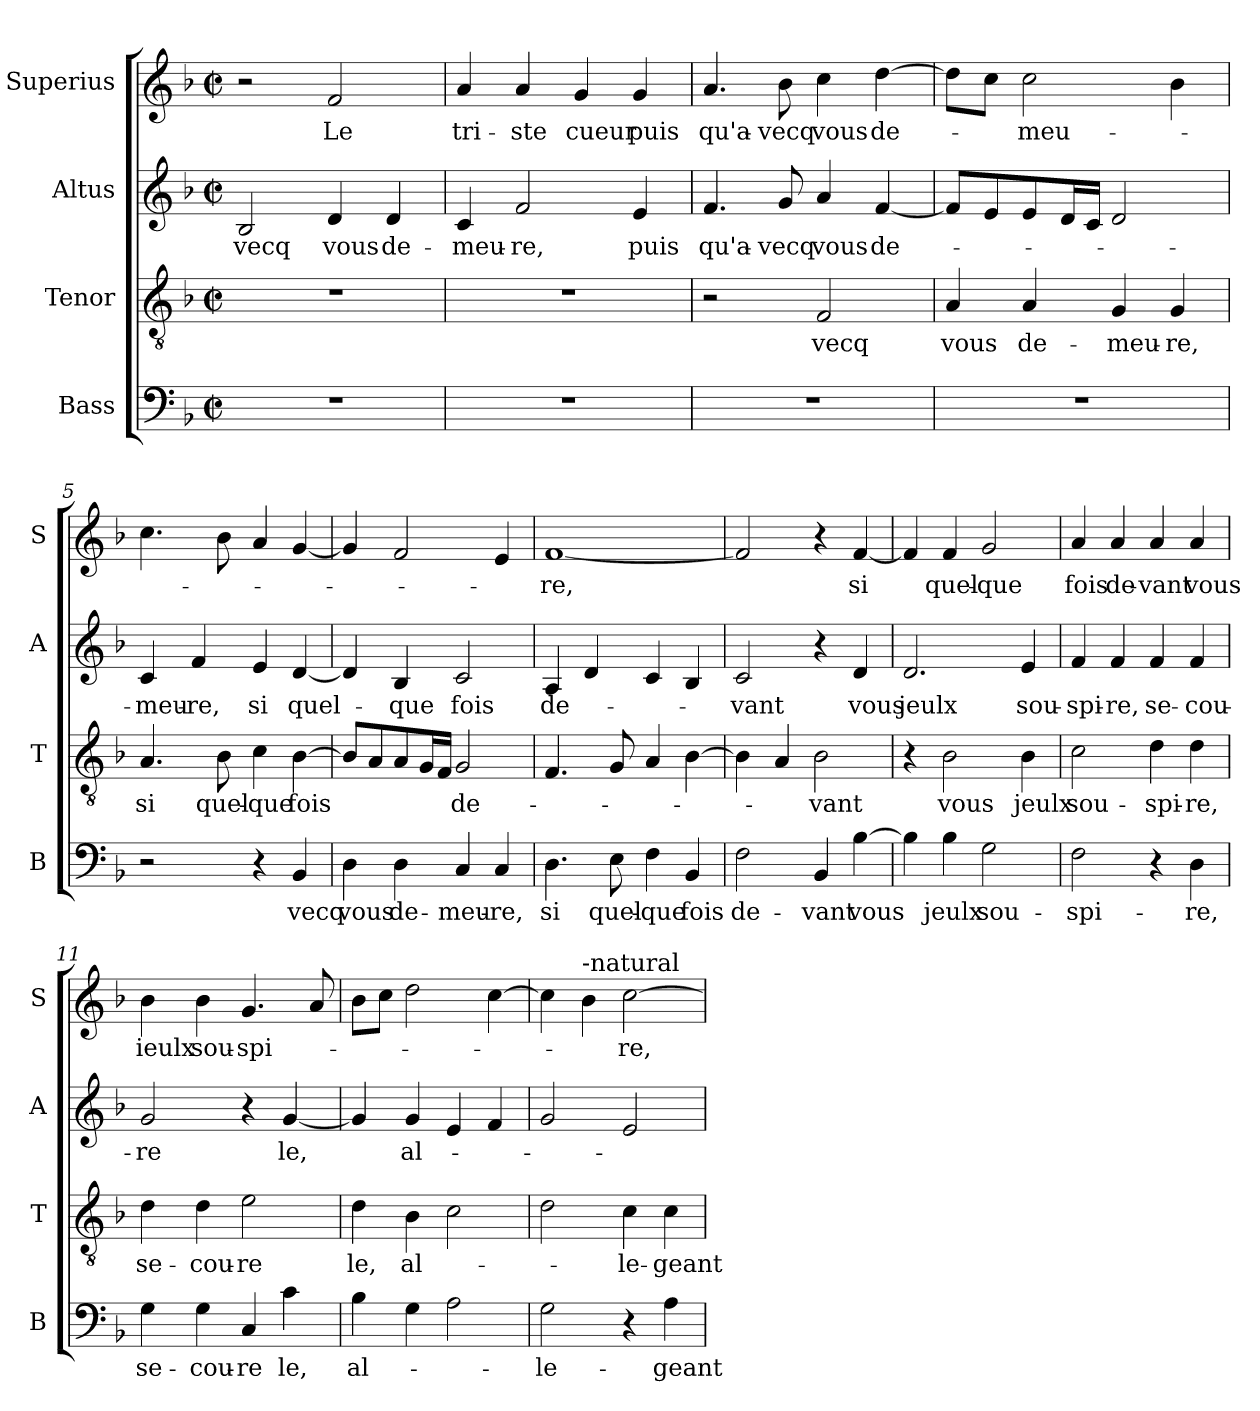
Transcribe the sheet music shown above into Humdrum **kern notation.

**kern	**text	**kern	**text	**kern	**text	**kern	**text
*part4	*part4	*part3	*part3	*part2	*part2	*part1	*part1
*staff4	*staff4	*staff3	*staff3	*staff2	*staff2	*staff1	*staff1
*I"Bass	*	*I"Tenor	*	*I"Altus	*	*I"Superius	*
*I'B	*	*I'T	*	*I'A	*	*I'S	*
*clefF4	*	*clefGv2	*	*clefG2	*	*clefG2	*
*k[b-]	*	*k[b-]	*	*k[b-]	*	*k[b-]	*
*F:	*	*F:	*	*F:	*	*F:	*
*M2/2	*	*M2/2	*	*M2/2	*	*M2/2	*
*met(c|)	*	*met(c|)	*	*met(c|)	*	*met(c|)	*
=1	=1	=1	=1	=1	=1	=1	=1
1r	.	1r	.	2B-/	vecq	2r	.
.	.	.	.	4d/	vous	2f/	Le
.	.	.	.	4d/	de-	.	.
=2	=2	=2	=2	=2	=2	=2	=2
1r	.	1r	.	4c/	-meu-	4a/	tri-
.	.	.	.	2f/	-re,	4a/	-ste
.	.	.	.	.	.	4g/	cueur
.	.	.	.	4e/	puis	4g/	puis
=3	=3	=3	=3	=3	=3	=3	=3
1r	.	2r	.	4.f/	qu'a-	4.a/	qu'a-
.	.	.	.	8g/	-vecq	8b-\	-vecq
.	.	2F/	vecq	4a/	vous	4cc\	vous
.	.	.	.	[4f/	de-	[4dd\	de-
=4	=4	=4	=4	=4	=4	=4	=4
1r	.	4A/	vous	8f/L]	.	8dd\L]	.
.	.	.	.	8e/	.	8cc\J	.
.	.	4A/	de-	8e/	.	2cc\	-meu-
.	.	.	.	16d/L	.	.	.
.	.	.	.	16c/JJ	.	.	.
.	.	4G/	-meu-	2d/	.	.	.
.	.	4G/	-re,	.	.	4b-\	.
=5	=5	=5	=5	=5	=5	=5	=5
2r	.	4.A/	si	4c/	-meu-	4.cc\	.
.	.	.	.	4f/	-re,	.	.
.	.	8B-\	quel-	.	.	8b-\	.
4r	.	4c\	-que	4e/	si	4a/	.
4BB-/	vecq	[4B-\	fois	[4d/	quel-	[4g/	.
!!LO:LB:g=z
=6	=6	=6	=6	=6	=6	=6	=6
4D\	vous	8B-/L]	.	4d/]	.	4g/]	.
.	.	8A/	.	.	.	.	.
4D\	de-	8A/	.	4B-/	-que	2f/	.
.	.	16G/L	.	.	.	.	.
.	.	16F/JJ	.	.	.	.	.
4C/	-meu-	2G/	de-	2c/	fois	.	.
4C/	-re,	.	.	.	.	4e/	.
=7	=7	=7	=7	=7	=7	=7	=7
4.D\	si	4.F/	.	4A/	de-	[1f	-re,
.	.	.	.	4d/	.	.	.
8E\	quel-	8G/	.	.	.	.	.
4F\	-que	4A/	.	4c/	.	.	.
4BB-/	fois	[4B-\	.	4B-/	.	.	.
=8	=8	=8	=8	=8	=8	=8	=8
2F\	de-	4B-\]	.	2c/	-vant	2f/]	.
.	.	4A/	.	.	.	.	.
4BB-/	-vant	2B-\	-vant	4r	.	4r	.
[4B-\	vous	.	.	4d/	vous	[4f/	si
=9	=9	=9	=9	=9	=9	=9	=9
4B-\]	.	4r	.	2.d/	jeulx	4f/]	.
4B-\	jeulx	2B-\	vous	.	.	4f/	quel-
2G\	sou-	.	.	.	.	2g/	-que
.	.	4B-\	jeulx	4e/	sou-	.	.
=10	=10	=10	=10	=10	=10	=10	=10
2F\	-spi-	2c\	sou-	4f/	-spi-	4a/	fois
.	.	.	.	4f/	-re,	4a/	de-
4r	.	4d\	-spi-	4f/	se-	4a/	-vant
4D\	-re,	4d\	-re,	4f/	-cou-	4a/	vous
!!LO:LB:g=z
=11	=11	=11	=11	=11	=11	=11	=11
4G\	se-	4d\	se-	2g/	-re	4b-\	ieulx
4G\	-cou-	4d\	-cou-	.	.	4b-\	sou-
4C/	-re	2e\	-re	4r	.	4.g/	-spi-
4c\	le,	.	.	[4g/	le,	.	.
.	.	.	.	.	.	8a/	.
=12	=12	=12	=12	=12	=12	=12	=12
4B-\	al-	4d\	le,	4g/]	.	8b-\L	.
.	.	.	.	.	.	8cc\J	.
4G\	.	4B-\	al-	4g/	al-	2dd\	.
2A\	.	2c\	.	4e/	.	.	.
.	.	.	.	4f/	.	[4cc\	.
=13	=13	=13	=13	=13	=13	=13	=13
2G\	-le-	2d\	.	2g/	.	4cc\]	.
!	!	!	!	!	!	!LO:TX:a:t=-natural	!
.	.	.	.	.	.	4b-\	.
4r	.	4c\	-le-	2e/	.	[2cc\	-re,
4A\	-geant	4c\	-geant	.	.	.	.
=	=	=	=	=	=	=	=
*-	*-	*-	*-	*-	*-	*-	*-
